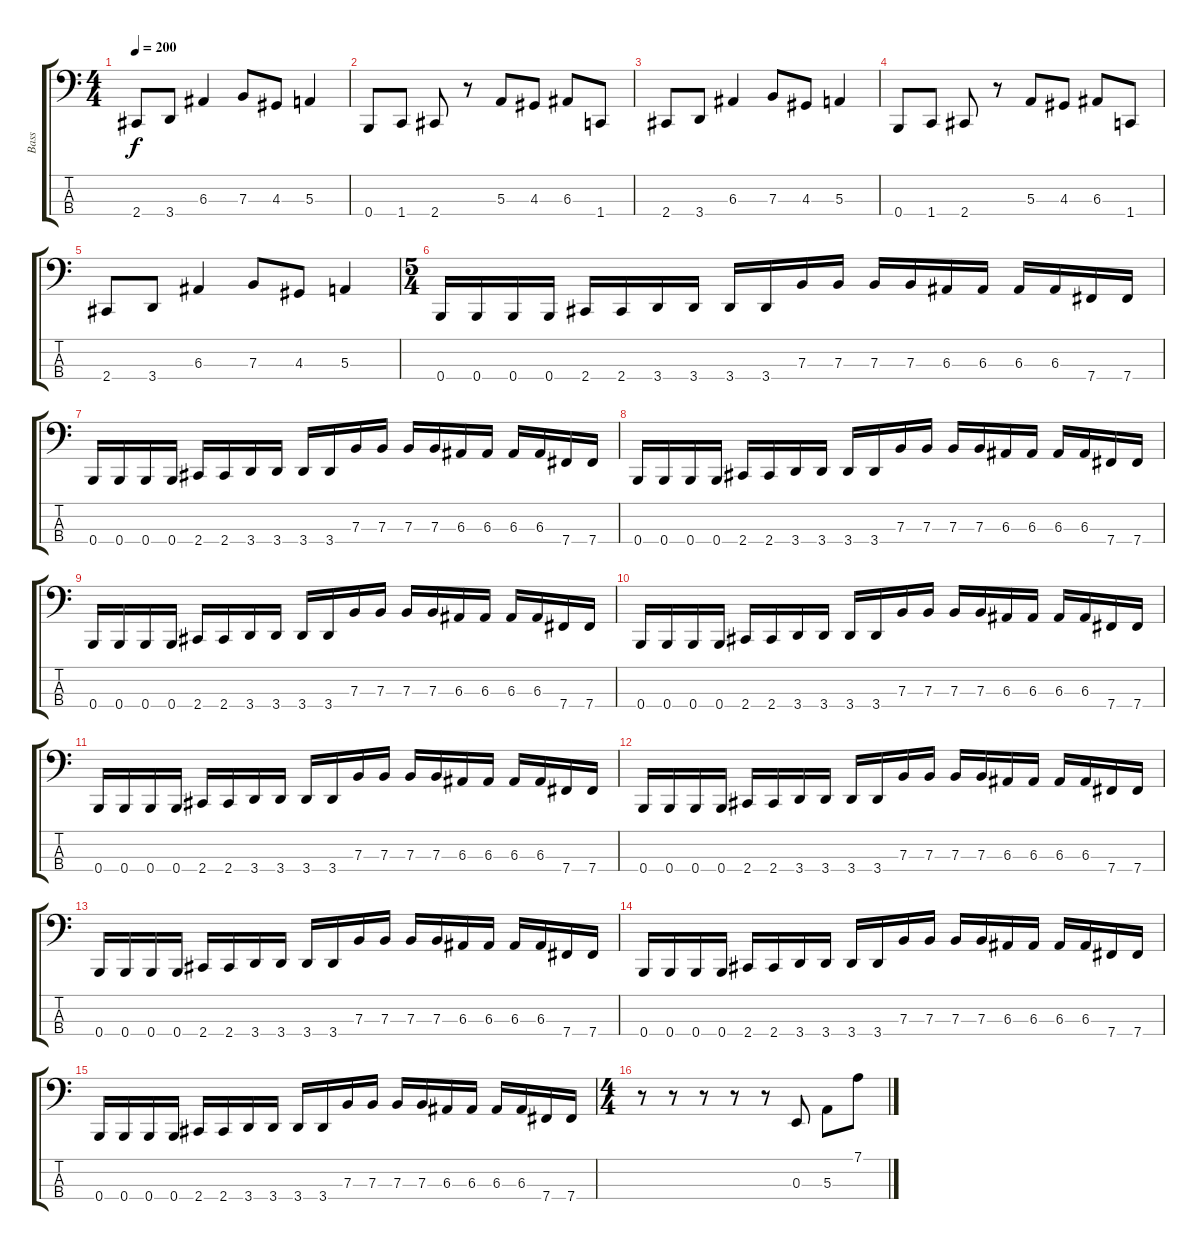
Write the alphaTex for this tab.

\track ("Bass" "Bass") {instrument electricbasspick}
\staff {score tabs}
\tuning (D2 A1 E1 B0) {hide}
\ts (4 4)
\tempo 200
\clef f4
\ks c
2.4.8{dy f} 3.4.8 6.3.4 7.3.8 4.3.8 5.3.4 |
0.4.8 1.4.8 2.4.8 r.8 5.3.8 4.3.8 6.3.8 1.4.8 |
2.4.8 3.4.8 6.3.4 7.3.8 4.3.8 5.3.4 |
0.4.8 1.4.8 2.4.8 r.8 5.3.8 4.3.8 6.3.8 1.4.8 |
2.4.8 3.4.8 6.3.4 7.3.8 4.3.8 5.3.4 |
\ts (5 4)
0.4.16 0.4.16 0.4.16 0.4.16 2.4.16 2.4.16 3.4.16 3.4.16 3.4.16 3.4.16 7.3.16 7.3.16 7.3.16 7.3.16 6.3.16 6.3.16 6.3.16 6.3.16 7.4.16 7.4.16 |
0.4.16 0.4.16 0.4.16 0.4.16 2.4.16 2.4.16 3.4.16 3.4.16 3.4.16 3.4.16 7.3.16 7.3.16 7.3.16 7.3.16 6.3.16 6.3.16 6.3.16 6.3.16 7.4.16 7.4.16 |
0.4.16 0.4.16 0.4.16 0.4.16 2.4.16 2.4.16 3.4.16 3.4.16 3.4.16 3.4.16 7.3.16 7.3.16 7.3.16 7.3.16 6.3.16 6.3.16 6.3.16 6.3.16 7.4.16 7.4.16 |
0.4.16 0.4.16 0.4.16 0.4.16 2.4.16 2.4.16 3.4.16 3.4.16 3.4.16 3.4.16 7.3.16 7.3.16 7.3.16 7.3.16 6.3.16 6.3.16 6.3.16 6.3.16 7.4.16 7.4.16 |
0.4.16 0.4.16 0.4.16 0.4.16 2.4.16 2.4.16 3.4.16 3.4.16 3.4.16 3.4.16 7.3.16 7.3.16 7.3.16 7.3.16 6.3.16 6.3.16 6.3.16 6.3.16 7.4.16 7.4.16 |
0.4.16 0.4.16 0.4.16 0.4.16 2.4.16 2.4.16 3.4.16 3.4.16 3.4.16 3.4.16 7.3.16 7.3.16 7.3.16 7.3.16 6.3.16 6.3.16 6.3.16 6.3.16 7.4.16 7.4.16 |
0.4.16 0.4.16 0.4.16 0.4.16 2.4.16 2.4.16 3.4.16 3.4.16 3.4.16 3.4.16 7.3.16 7.3.16 7.3.16 7.3.16 6.3.16 6.3.16 6.3.16 6.3.16 7.4.16 7.4.16 |
0.4.16 0.4.16 0.4.16 0.4.16 2.4.16 2.4.16 3.4.16 3.4.16 3.4.16 3.4.16 7.3.16 7.3.16 7.3.16 7.3.16 6.3.16 6.3.16 6.3.16 6.3.16 7.4.16 7.4.16 |
0.4.16 0.4.16 0.4.16 0.4.16 2.4.16 2.4.16 3.4.16 3.4.16 3.4.16 3.4.16 7.3.16 7.3.16 7.3.16 7.3.16 6.3.16 6.3.16 6.3.16 6.3.16 7.4.16 7.4.16 |
0.4.16 0.4.16 0.4.16 0.4.16 2.4.16 2.4.16 3.4.16 3.4.16 3.4.16 3.4.16 7.3.16 7.3.16 7.3.16 7.3.16 6.3.16 6.3.16 6.3.16 6.3.16 7.4.16 7.4.16 |
\ts (4 4)
r.8 r.8 r.8 r.8 r.8 0.3.8 5.3.8 7.1.8
